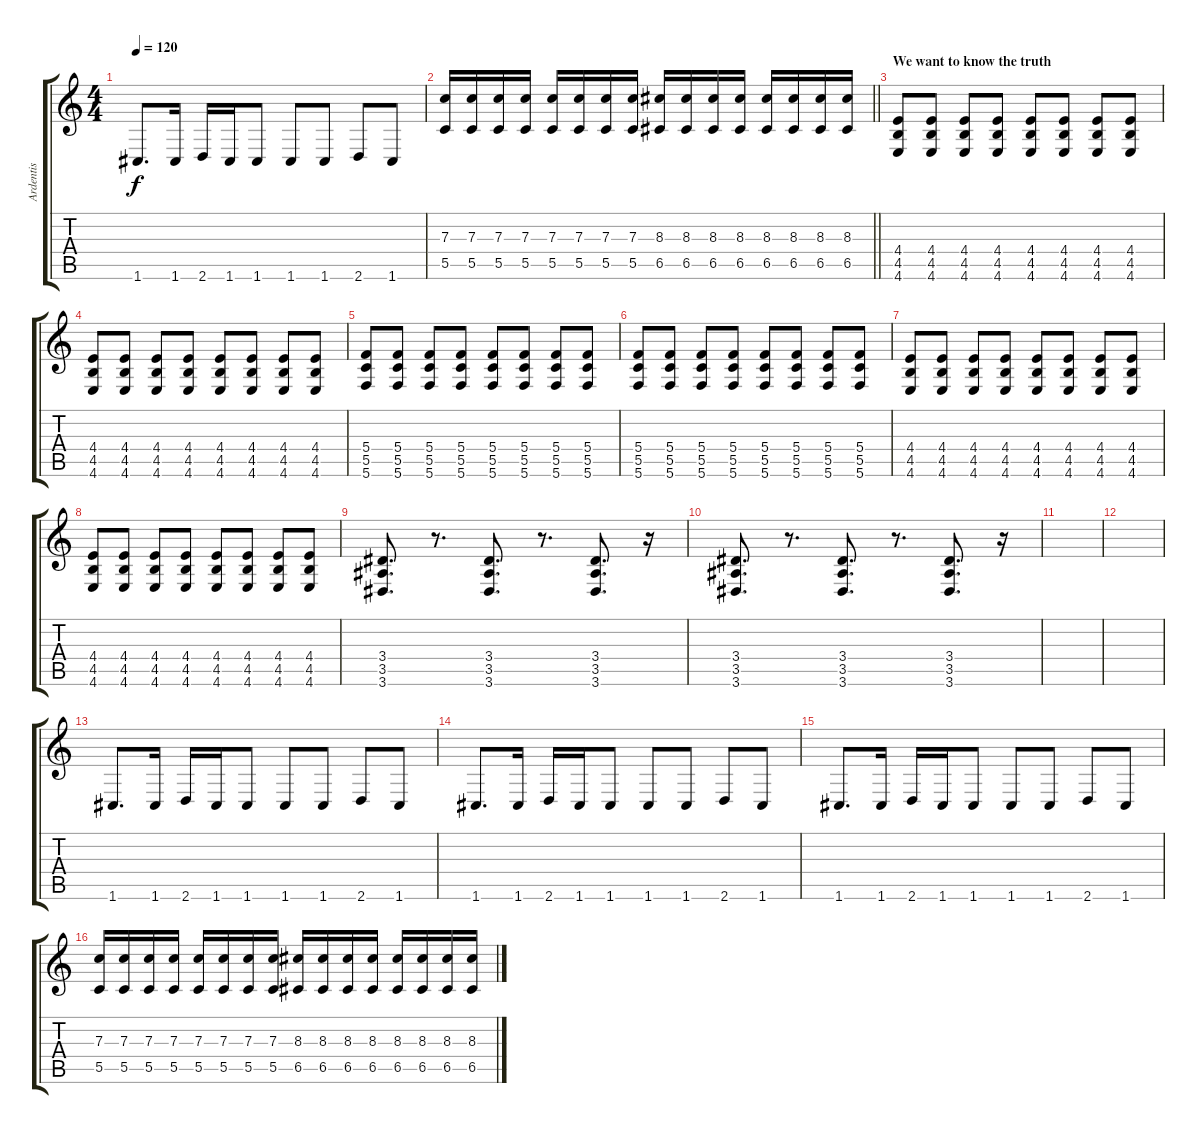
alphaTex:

\track ("Ardentis" "Ardentis") {instrument overdrivenguitar}
\staff {score tabs}
\tuning (D4 A3 F3 C3 G2 C2) {hide}
\ts (4 4)
\tempo 120
\clef g2
\ks c
1.6.8{d dy f} 1.6.16 2.6.16 1.6.16 1.6.8 1.6.8 1.6.8 2.6.8 1.6.8 |
\barLineRight lightlight
(7.3 5.5).16 (7.3 5.5).16 (7.3 5.5).16 (7.3 5.5).16 (7.3 5.5).16 (7.3 5.5).16 (7.3 5.5).16 (7.3 5.5).16 (8.3 6.5).16 (8.3 6.5).16 (8.3 6.5).16 (8.3 6.5).16 (8.3 6.5).16 (8.3 6.5).16 (8.3 6.5).16 (8.3 6.5).16 |
\section ("" "We want to know the truth")
(4.4 4.5 4.6).8{balance 8} (4.4 4.5 4.6).8 (4.4 4.5 4.6).8 (4.4 4.5 4.6).8 (4.4 4.5 4.6).8 (4.4 4.5 4.6).8 (4.4 4.5 4.6).8 (4.4 4.5 4.6).8 |
(4.4 4.5 4.6).8 (4.4 4.5 4.6).8 (4.4 4.5 4.6).8 (4.4 4.5 4.6).8 (4.4 4.5 4.6).8 (4.4 4.5 4.6).8 (4.4 4.5 4.6).8 (4.4 4.5 4.6).8 |
(5.4 5.5 5.6).8 (5.4 5.5 5.6).8 (5.4 5.5 5.6).8 (5.4 5.5 5.6).8 (5.4 5.5 5.6).8 (5.4 5.5 5.6).8 (5.4 5.5 5.6).8 (5.4 5.5 5.6).8 |
(5.4 5.5 5.6).8 (5.4 5.5 5.6).8 (5.4 5.5 5.6).8 (5.4 5.5 5.6).8 (5.4 5.5 5.6).8 (5.4 5.5 5.6).8 (5.4 5.5 5.6).8 (5.4 5.5 5.6).8 |
(4.4 4.5 4.6).8 (4.4 4.5 4.6).8 (4.4 4.5 4.6).8 (4.4 4.5 4.6).8 (4.4 4.5 4.6).8 (4.4 4.5 4.6).8 (4.4 4.5 4.6).8 (4.4 4.5 4.6).8 |
(4.4 4.5 4.6).8 (4.4 4.5 4.6).8 (4.4 4.5 4.6).8 (4.4 4.5 4.6).8 (4.4 4.5 4.6).8 (4.4 4.5 4.6).8 (4.4 4.5 4.6).8 (4.4 4.5 4.6).8 |
(3.4 3.5 3.6).8{d balance 0} r.8{d} (3.4 3.5 3.6).8{d} r.8{d} (3.4 3.5 3.6).8{d} r.16 |
(3.4 3.5 3.6).8{d} r.8{d} (3.4 3.5 3.6).8{d} r.8{d} (3.4 3.5 3.6).8{d} r.16 |
|
|
1.6.8{d} 1.6.16 2.6.16 1.6.16 1.6.8 1.6.8 1.6.8 2.6.8 1.6.8 |
1.6.8{d} 1.6.16 2.6.16 1.6.16 1.6.8 1.6.8 1.6.8 2.6.8 1.6.8 |
1.6.8{d} 1.6.16 2.6.16 1.6.16 1.6.8 1.6.8 1.6.8 2.6.8 1.6.8 |
(7.3 5.5).16 (7.3 5.5).16 (7.3 5.5).16 (7.3 5.5).16 (7.3 5.5).16 (7.3 5.5).16 (7.3 5.5).16 (7.3 5.5).16 (8.3 6.5).16 (8.3 6.5).16 (8.3 6.5).16 (8.3 6.5).16 (8.3 6.5).16 (8.3 6.5).16 (8.3 6.5).16 (8.3 6.5).16
